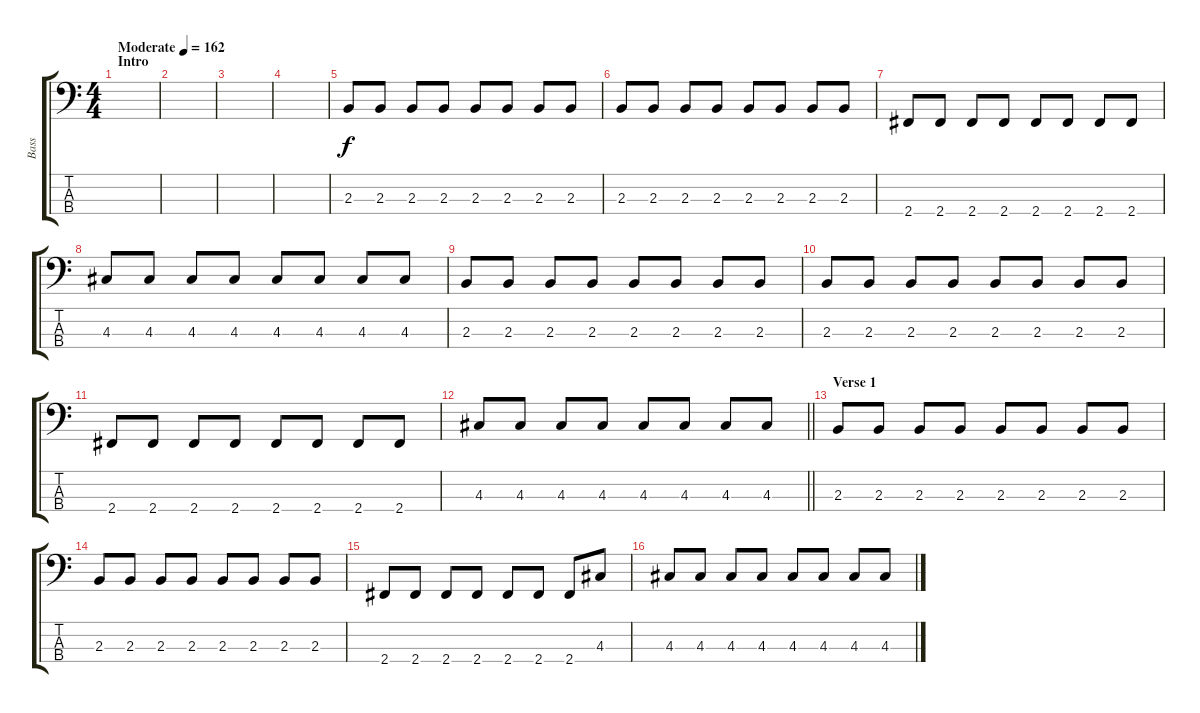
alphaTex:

\track ("Bass" "Bass") {instrument electricbassfinger}
\staff {score tabs}
\tuning (G2 D2 A1 E1) {hide}
\ts (4 4)
\section ("" "Intro")
\tempo (162 "Moderate")
\clef f4
\ks c
|
|
|
|
2.3.8 2.3.8 2.3.8 2.3.8 2.3.8 2.3.8 2.3.8 2.3.8 |
2.3.8 2.3.8 2.3.8 2.3.8 2.3.8 2.3.8 2.3.8 2.3.8 |
2.4.8 2.4.8 2.4.8 2.4.8 2.4.8 2.4.8 2.4.8 2.4.8 |
4.3.8 4.3.8 4.3.8 4.3.8 4.3.8 4.3.8 4.3.8 4.3.8 |
2.3.8 2.3.8 2.3.8 2.3.8 2.3.8 2.3.8 2.3.8 2.3.8 |
2.3.8 2.3.8 2.3.8 2.3.8 2.3.8 2.3.8 2.3.8 2.3.8 |
2.4.8 2.4.8 2.4.8 2.4.8 2.4.8 2.4.8 2.4.8 2.4.8 |
\barLineRight lightlight
4.3.8 4.3.8 4.3.8 4.3.8 4.3.8 4.3.8 4.3.8 4.3.8 |
\section ("" "Verse 1")
2.3.8 2.3.8 2.3.8 2.3.8 2.3.8 2.3.8 2.3.8 2.3.8 |
2.3.8 2.3.8 2.3.8 2.3.8 2.3.8 2.3.8 2.3.8 2.3.8 |
2.4.8 2.4.8 2.4.8 2.4.8 2.4.8 2.4.8 2.4.8 4.3.8 |
4.3.8 4.3.8 4.3.8 4.3.8 4.3.8 4.3.8 4.3.8 4.3.8
